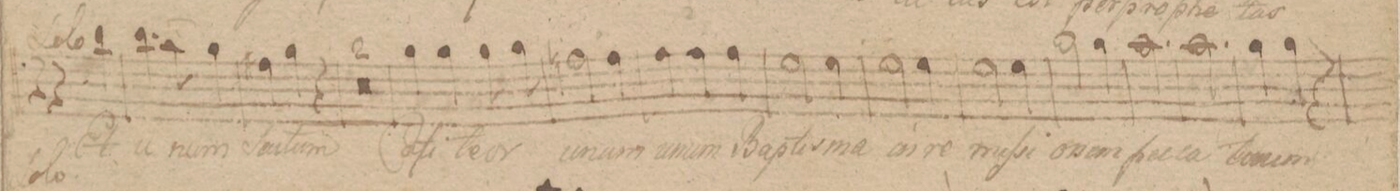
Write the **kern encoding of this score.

**kern	**text
*I"Alto	*
*clefC3	*
*k[f#c#]	*
*met(c|)	*
*M3/4	*
4r	.
4r	.
4cc#\	Et
=205	=205
(4.cc#\	u-
8b\)	.
4a\	-num
=206	=206
4g#X\	Sanc-
4a\	-tum
4r	.
=207	=207
1.r	.
=208	=208
=209	=209
4a\	Con-
4a\	-fi-
8a\	-te-
8a\	-or
=210	=210
2g\	u-
4g\	-num
=211	=211
4g\	u-
4g\	-num
4g\	Bap-
=212	=212
2f#\	-tis-
4f#\	-ma
=213	=213
2f#\	in
4f#\	re-
=214	=214
2f#\	-miſ-
4f#\	-si-
=215	=215
2a\	-o-
4a\	-nem
=216	=216
2.b\	pec-
=217	=217
2.b\	-ca-
=218	=218
4a\	-to-
4a\	-rum
4r	.
=219	=219
*-	*-
